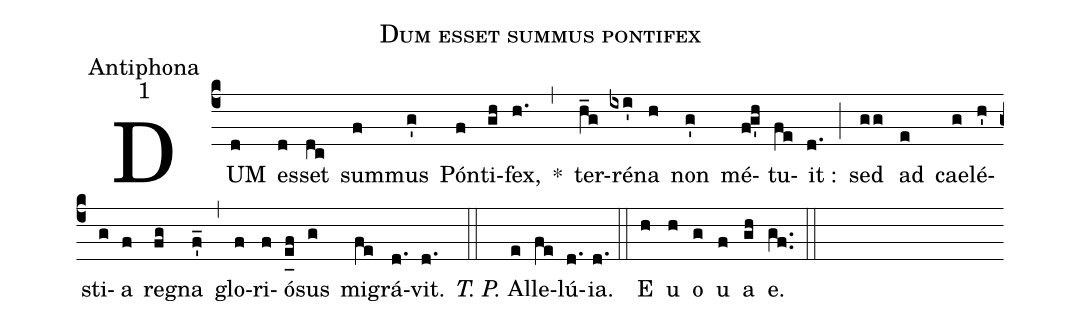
name:Dum esset summus pontifex;
office-part:Antiphona;
mode:1;
%%
(c4) DUM(d) es(d)set(dc) sum(f)mus(g') Pón(f)ti(gh)fex,(h.) *(,) ter(h_g)ré(ixi')na(h) non(g') mé(fg'h)tu(fe)it :(d.) (;) sed(gg) ad(e) cae(g)lé(h')sti(g)a(f) re(fg)gna(f'_) (,) glo(f)ri(f)ó(e_[uh:l]f)sus(g) mi(fe)grá(d.)vit.(d.) (::) <i>T. P.</i> Al(e)le(fe)lú(d.){ia}.(d.) (::) <eu>E(h) u(h) o(g) u(f) a(gh) e.</eu>(gf..) (::)
